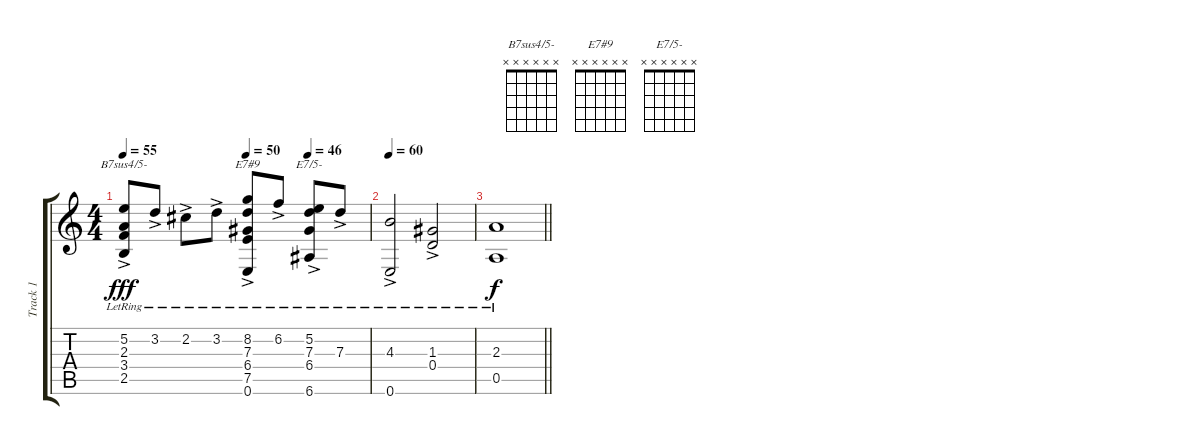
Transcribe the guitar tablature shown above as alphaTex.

\track ("Track 1" "Track 1") {instrument acousticguitarnylon}
\staff {score tabs}
\tuning (E4 B3 G3 D3 A2 E2) {hide}
\chord ("B7sus4/5-" x x x x x x)
\chord ("E7#9" x x x x x x)
\chord ("E7/5-" x x x x x x)
\ts (4 4)
\tempo 55
\tempo (50 0.5)
\tempo (46 0.75)
\clef g2
\ks aminor
(5.2{ac lr} 2.3{lr} 3.4{lr} 2.5{lr}).8{ch "B7sus4/5-" dy fff} 3.2{ac lr}.8 2.2{ac lr}.8 3.2{ac lr}.8 (8.2{ac lr} 7.3{lr} 6.4{lr} 7.5{lr} 0.6{lr}).8{ch "E7#9"} 6.2{ac lr}.8 (5.2{ac lr} 7.3{lr} 6.4{lr} 6.6{lr}).8{ch "E7/5-"} 7.3{ac lr}.8 |
\tempo 60
(4.3{ac lr} 0.6{lr}).2 (1.3 0.4{ac lr}).2 |
\barLineRight lightlight
(2.3 0.5{lr}).1{dy f}
